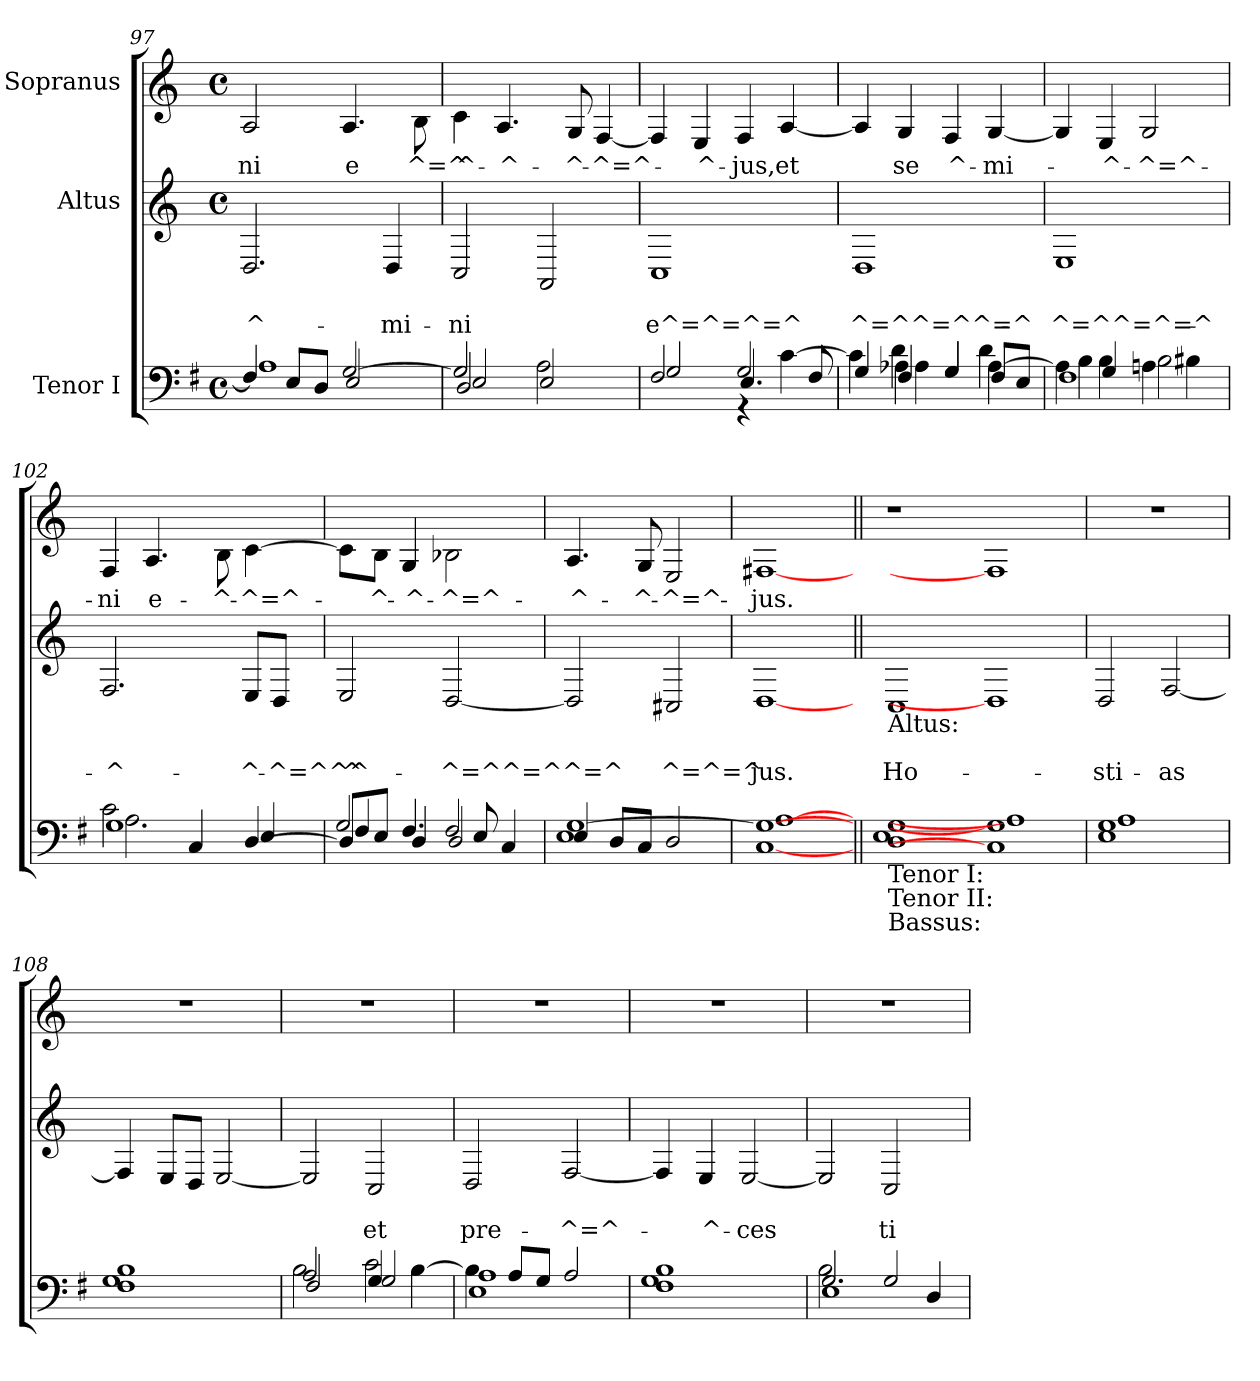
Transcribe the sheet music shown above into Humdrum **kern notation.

**kern	**kern	**text	**text	**kern	**text
*part3	*part2	*part2	*part2	*part1	*part1
*staff3	*staff2	*staff2	*staff2	*staff1	*staff1
*I"Tenor I	*I"Altus	*	*	*I"Sopranus	*
*clefF4	*clefG2	*	*	*clefG2	*
*ITrd4c7	*ITrd-7c-12	*	*	*ITrd-7c-12	*
*k[]	*k[]	*	*	*k[]	*
*C:	*C:	*	*	*C:	*
*M4/4	*M4/4	*	*	*M4/4	*
*met(c)	*met(c)	*	*	*met(c)	*
=97	=97	=97	=97	=97	=97
*^	*	*	*	*	*
*	*^	*	*	*	*	*
!	!	!	!	!	!LO:LY:b	!	!LO:LY:b
2ryy	4BB/]	1D	2.d/	.	-^-	2a/	-ni
.	8AA/L	.	.	.	.	.	.
.	8GG/J	.	.	.	.	.	.
!	!	!	!	!	!	!	!LO:LY:b
[<2C/	2AA/	.	.	.	.	4.a/	e
!	!	!	!	!	!LO:LY:b	!	!
.	.	.	4d/	.	-mi-	.	.
!	!	!	!	!	!	!	!LO:LY:b
.	.	.	.	.	.	8b\	^=^
=98	=98	=98	=98	=98	=98	=98	=98
!	!	!	!	!	!LO:LY:b	!	!LO:LY:b
2C/]	2GG/	2AA/	2c/	.	-ni	4cc\	^-
!	!	!	!	!	!	!	!LO:LY:b
.	.	.	.	.	.	4.a/	-^-
2AA/	2ryy	2D\	2A/	.	.	.	.
!	!	!	!	!	!	!	!LO:LY:b
.	.	.	.	.	.	8g/	-^-
!	!	!	!	!	!	!	!LO:LY:b
.	.	.	.	.	.	[<4f/	-^=^-
=99	=99	=99	=99	=99	=99	=99	=99
!	!	!	!	!	!LO:LY:b	!	!
2BB/	2ryy	2C/	1c	.	e^=^=^=^	4f/]	.
!	!	!	!	!	!	!	!LO:LY:b
.	.	.	.	.	.	4e/	-^-
!	!	!	!	!	!	!	!LO:LY:b
2C/	4.AA/	4rGG	.	.	.	4f/	-jus,
!	!	!	!	!	!	!	!LO:LY:b
.	.	[>4F\	.	.	.	[<4a/	et
.	8BB/	.	.	.	.	.	.
=100	=100	=100	=100	=100	=100	=100	=100
!	!	!	!	!	!LO:LY:b	!	!
4ryy	4C/	4F\]	1d	.	^=^^=^^=^-	4a/]	.
!	!	!	!	!	!	!	!LO:LY:b
4BB/	4D-X\	4G\	.	.	.	4g/	se
!	!	!	!	!	!	!	!LO:LY:b
4C/	4C/	4D-\	.	.	.	4f/	^-
!	!	!	!	!	!	!	!LO:LY:b
[>4D-\	8BB/L	4G\	.	.	.	[<4g/	-mi-
.	8AA/J	.	.	.	.	.	.
!!LO:LB:g=z
=101	=101	=101	=101	=101	=101	=101	=101
!	!	!	!	!	!LO:LY:b	!	!
4D-\]	1BB	4E\	1e	.	-^=^^=^=^-	4g/]	.
!	!	!	!	!	!	!	!LO:LY:b
4E\	.	4C/	.	.	.	4e/	-^-
!	!	!	!	!	!	!	!LO:LY:b
4D\	.	2E\	.	.	.	2g/	-^=^-
4E#X\	.	.	.	.	.	.	.
=102	=102	=102	=102	=102	=102	=102	=102
!	!	!	!	!	!LO:LY:b	!	!LO:LY:b
2F\	1C	2.D\	2.f/	.	-^-	4f/	-ni
!	!	!	!	!	!	!	!LO:LY:b
.	.	.	.	.	.	4.a/	e-
4FF/	.	.	.	.	.	.	.
!	!	!	!	!	!	!	!LO:LY:b
.	.	.	.	.	.	8b\	-^-
!	!	!	!	!	!LO:LY:b	!	!LO:LY:b
[<4GG/	.	4AA/	8e/L	.	-^-	[>4cc\	-^=^-
!	!	!	!	!	!LO:LY:b	!	!
.	.	.	8d/J	.	-^=^^^	.	.
=103	=103	=103	=103	=103	=103	=103	=103
!	!	!	!	!	!LO:LY:b	!	!
8GG/L]	4BB/	2C/	2e/	.	^-	8cc\L]	.
!	!	!	!	!	!	!	!LO:LY:b
8AA/J	.	.	.	.	.	8b\J	-^-
!	!	!	!	!	!	!	!LO:LY:b
4.BB/	4GG/	.	.	.	.	4g/	-^-
!	!	!	!	!	!LO:LY:b	!	!LO:LY:b
.	2BB/	2GG/	[<2d/	.	-^=^^=^^=^	2b-X\	-^=^-
8AA/	.	.	.	.	.	.	.
4FF/	.	.	.	.	.	.	.
=104	=104	=104	=104	=104	=104	=104	=104
!	!	!	!	!	!	!	!LO:LY:b
[>1C	4AA/	1AA	2d/]	.	.	4.a/	-^-
.	8GG/L	.	.	.	.	.	.
!	!	!	!	!	!	!	!LO:LY:b
.	8FF/J	.	.	.	.	8g/	-^-
!	!	!	!	!	!LO:LY:b	!	!LO:LY:b
.	2GG/	.	2c#X/	.	^=^=^	2e/	-^=^-
=105	=105	=105	=105	=105	=105	=105	=105
!	!	!	!	!	!LO:LY:b	!	!LO:LY:b
1C_	[1FF	[1D	[1d	.	jus.	[1f#X	-jus.
!!LO:LB:g=z
=106||	=106||	=106||	=106||	=106||	=106||	=106||	=106||
!	!	!	!LO:TX:b:t=Altus&colon;	!	!	!	!
!LO:TX:b:t=Tenor I&colon;	!	!	!	!	!	!	!
!LO:TX:b:t=Tenor II&colon;	!	!	!	!	!	!	!
!LO:TX:b:t=Bassus&colon;	!	!	!	!	!	!	!
!	!	!	!	!	!LO:LY:b	!	!
1C	1GG	1AA	1c	.	Ho-	1r	.
1C]	1FF]	1D]	1d]	.	.	1f#]	.
=107	=107	=107	=107	=107	=107	=107	=107
!	!	!	!	!	!LO:LY:b	!	!
1C	1AA	1D	2d/	.	-sti-	1r	.
!	!	!	!	!	!LO:LY:b	!	!
.	.	.	[<2f/	.	-as	.	.
=108	=108	=108	=108	=108	=108	=108	=108
1E	1BB	1C	4f/]	.	.	1r	.
.	.	.	8e/L	.	.	.	.
.	.	.	8d/J	.	.	.	.
.	.	.	[<2e/	.	.	.	.
=109	=109	=109	=109	=109	=109	=109	=109
2D/	2BB/	2E\	2e/]	.	.	1r	.
!	!	!	!	!	!LO:LY:b	!	!
4C/	2C/	2F\	2c/	.	et	.	.
[>4E\	.	.	.	.	.	.	.
=110	=110	=110	=110	=110	=110	=110	=110
!	!	!	!	!	!LO:LY:b	!	!
4E\]	1AA	1D	2d/	.	pre-	1r	.
8D/L	.	.	.	.	.	.	.
8C/J	.	.	.	.	.	.	.
!	!	!	!	!	!LO:LY:b	!	!
2D/	.	.	[<2f/	.	-^=^-	.	.
=111	=111	=111	=111	=111	=111	=111	=111
1E	1BB	1C	4f/]	.	.	1r	.
!	!	!	!	!	!LO:LY:b	!	!
.	.	.	4e/	.	-^-	.	.
!	!	!	!	!	!LO:LY:b	!	!
.	.	.	[<2e/	.	-ces	.	.
!!LO:LB:g=z
=112	=112	=112	=112	=112	=112	=112	=112
2E\	2.C/	1AA	2e/]	.	.	1r	.
!	!	!	!	!	!LO:LY:b	!	!
2C/	.	.	2c/	.	ti-	.	.
.	4GG/	.	.	.	.	.	.
*v	*v	*v	*	*	*	*	*
=	=	=	=	=	=
*-	*-	*-	*-	*-	*-
